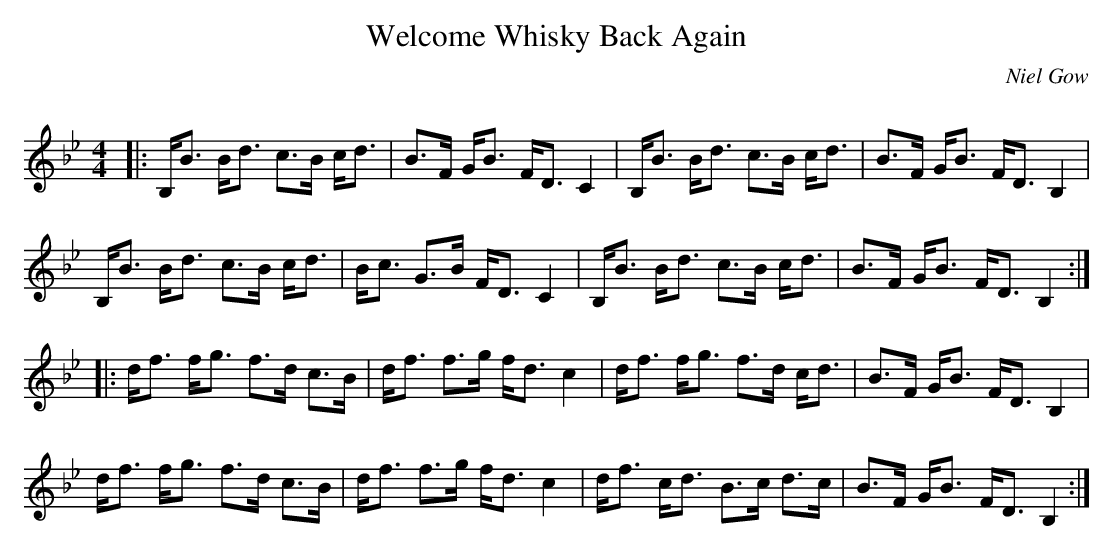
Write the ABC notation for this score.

X:1
T: Welcome Whisky Back Again
C:Niel Gow
Q: 128
K:Bb
M:4/4
L:1/16
|:B,B3 Bd3 c3B cd3|B3F GB3 FD3 C4|B,B3 Bd3 c3B cd3|B3F GB3 FD3 B,4|
B,B3 Bd3 c3B cd3|Bc3 G3B FD3 C4|B,B3 Bd3 c3B cd3|B3F GB3 FD3 B,4:|
|:df3 fg3 f3d c3B|df3 f3g fd3 c4|df3 fg3 f3d cd3|B3F GB3 FD3 B,4|
df3 fg3 f3d c3B|df3 f3g fd3 c4|df3 cd3 B3c d3c|B3F GB3 FD3 B,4:|
